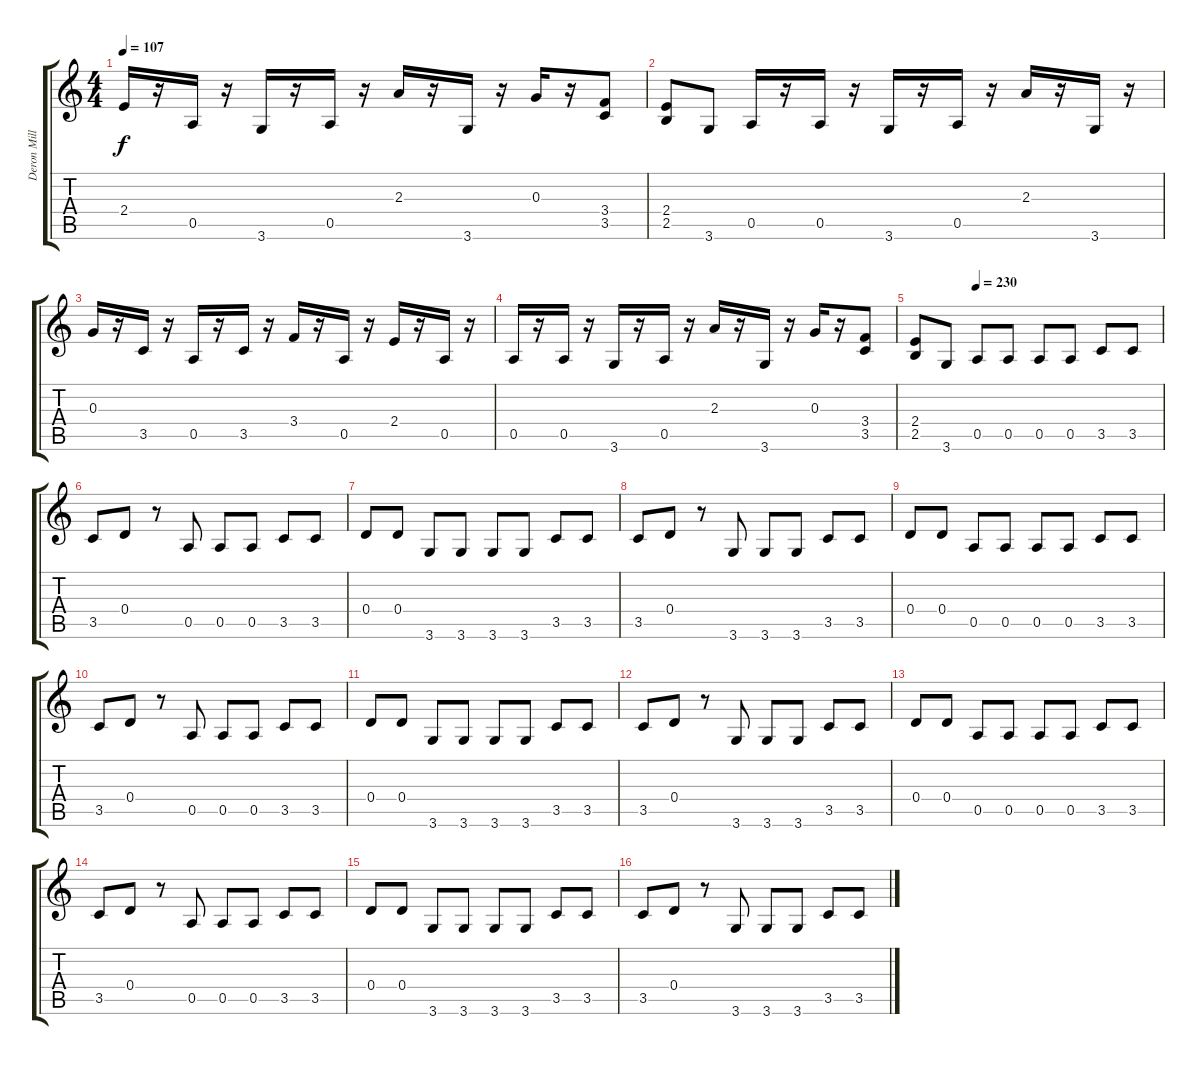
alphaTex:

\track ("Deron Miller (lead guitar)" "Deron Mill") {instrument distortionguitar}
\staff {score tabs}
\tuning (E4 B3 G3 D3 A2 E2) {hide}
\ts (4 4)
\tempo 107
\clef g2
\ks c
2.4.16{dy f} r.16 0.5.16 r.16 3.6.16 r.16 0.5.16 r.16 2.3.16 r.16 3.6.16 r.16 0.3.16 r.16 (3.4 3.5).8{instrument distortionguitar} |
(2.4 2.5).8 3.6.8 0.5.16{instrument electricguitarmuted} r.16 0.5.16 r.16 3.6.16 r.16 0.5.16 r.16 2.3.16 r.16 3.6.16 r.16 |
0.3.16 r.16 3.5.16 r.16 0.5.16 r.16 3.5.16 r.16 3.4.16 r.16 0.5.16 r.16 2.4.16 r.16 0.5.16 r.16 |
0.5.16 r.16 0.5.16 r.16 3.6.16 r.16 0.5.16 r.16 2.3.16 r.16 3.6.16 r.16 0.3.16 r.16 (3.4 3.5).8{instrument distortionguitar} |
\tempo (230 0.25)
(2.4 2.5).8 3.6.8 0.5.8 0.5.8 0.5.8 0.5.8 3.5.8 3.5.8 |
3.5.8 0.4.8 r.8 0.5.8 0.5.8 0.5.8 3.5.8 3.5.8 |
0.4.8 0.4.8 3.6.8 3.6.8 3.6.8 3.6.8 3.5.8 3.5.8 |
3.5.8 0.4.8 r.8 3.6.8 3.6.8 3.6.8 3.5.8 3.5.8 |
0.4.8 0.4.8 0.5.8 0.5.8 0.5.8 0.5.8 3.5.8 3.5.8 |
3.5.8 0.4.8 r.8 0.5.8 0.5.8 0.5.8 3.5.8 3.5.8 |
0.4.8 0.4.8 3.6.8 3.6.8 3.6.8 3.6.8 3.5.8 3.5.8 |
3.5.8 0.4.8 r.8 3.6.8 3.6.8 3.6.8 3.5.8 3.5.8 |
0.4.8 0.4.8 0.5.8 0.5.8 0.5.8 0.5.8 3.5.8 3.5.8 |
3.5.8 0.4.8 r.8 0.5.8 0.5.8 0.5.8 3.5.8 3.5.8 |
0.4.8 0.4.8 3.6.8 3.6.8 3.6.8 3.6.8 3.5.8 3.5.8 |
3.5.8 0.4.8 r.8 3.6.8 3.6.8 3.6.8 3.5.8 3.5.8
